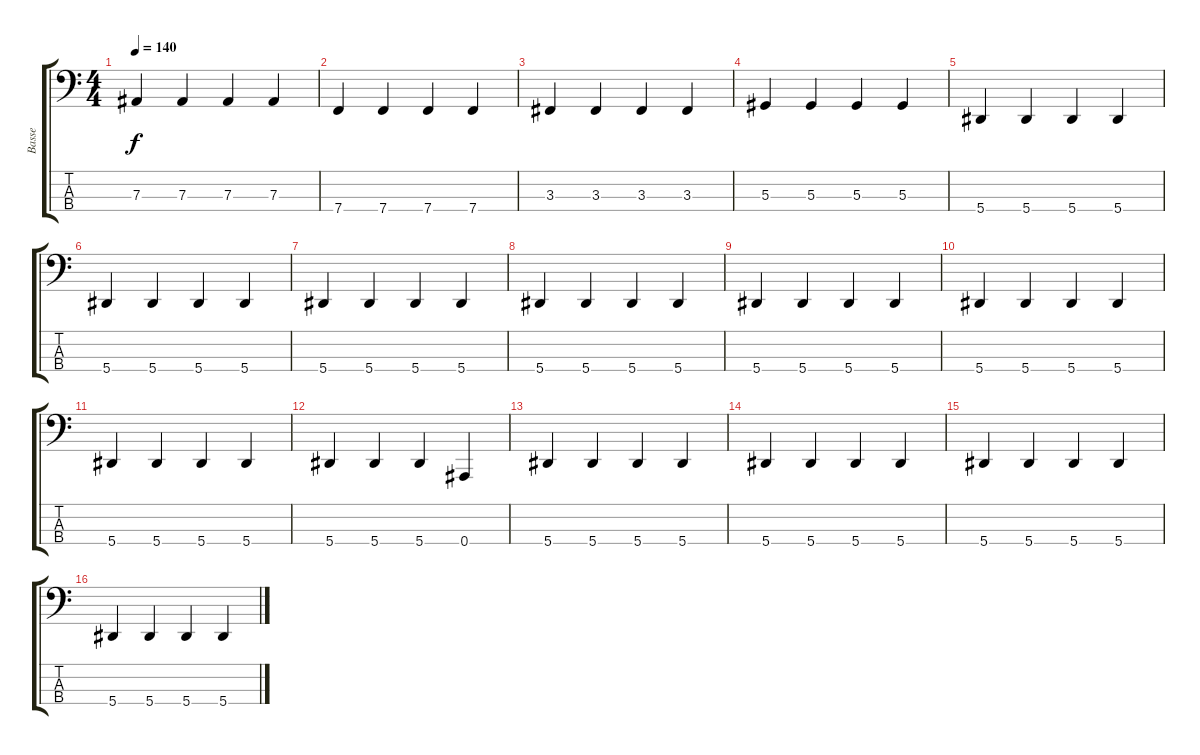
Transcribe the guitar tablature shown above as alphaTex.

\track ("Basse" "Basse") {instrument electricbasspick}
\staff {score tabs}
\tuning (Db2 Ab1 Eb1 Bb0) {hide}
\ts (4 4)
\tempo 140
\clef f4
\ks c
7.3.4{dy f} 7.3.4 7.3.4 7.3.4 |
7.4.4 7.4.4 7.4.4 7.4.4 |
3.3.4 3.3.4 3.3.4 3.3.4 |
5.3.4 5.3.4 5.3.4 5.3.4 |
5.4.4 5.4.4 5.4.4 5.4.4 |
5.4.4 5.4.4 5.4.4 5.4.4 |
5.4.4 5.4.4 5.4.4 5.4.4 |
5.4.4 5.4.4 5.4.4 5.4.4 |
5.4.4 5.4.4 5.4.4 5.4.4 |
5.4.4 5.4.4 5.4.4 5.4.4 |
5.4.4 5.4.4 5.4.4 5.4.4 |
5.4.4 5.4.4 5.4.4 0.4.4 |
5.4.4 5.4.4 5.4.4 5.4.4 |
5.4.4 5.4.4 5.4.4 5.4.4 |
5.4.4 5.4.4 5.4.4 5.4.4 |
5.4.4 5.4.4 5.4.4 5.4.4
